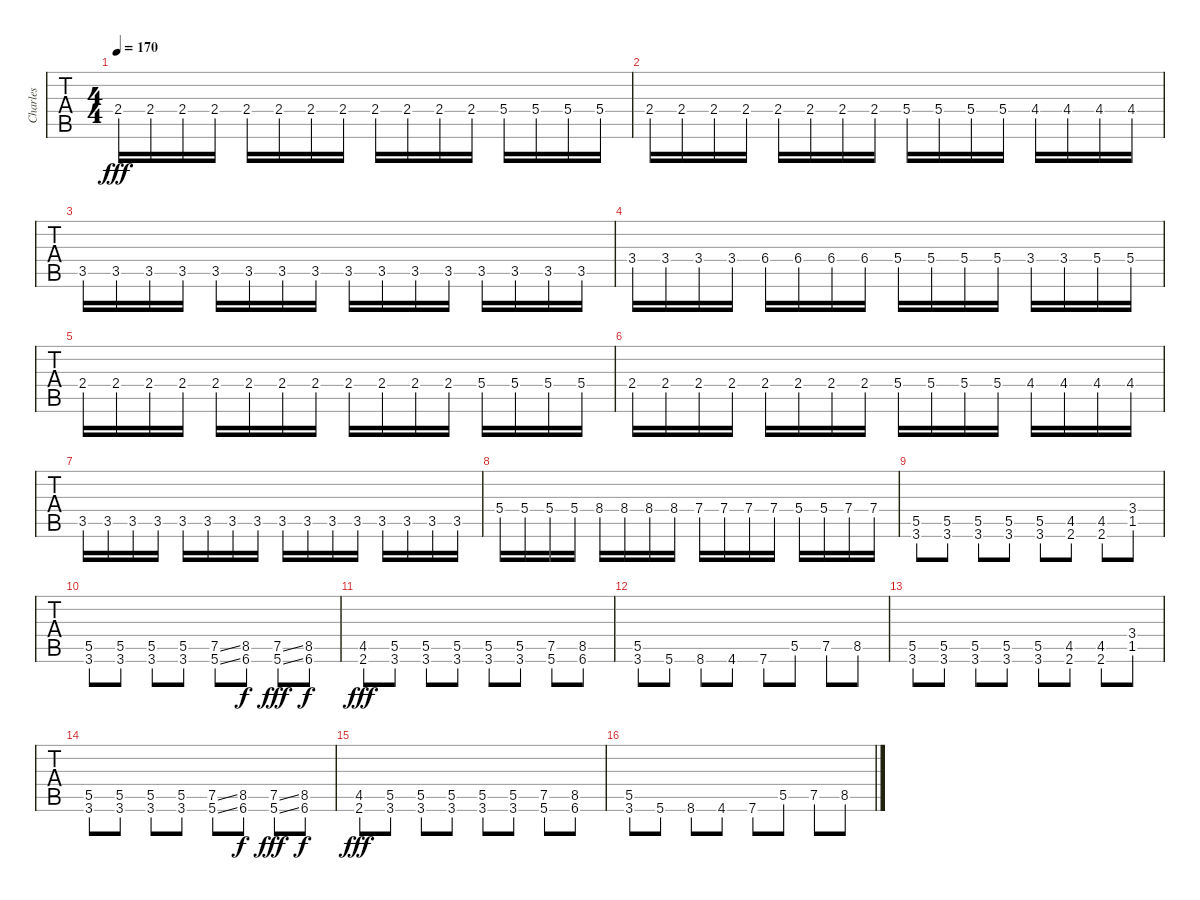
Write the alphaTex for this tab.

\track ("Charles" "Charles") {instrument distortionguitar}
\staff {tabs}
\tuning (D4 A3 F3 C3 G2 D2) {hide}
\ts (4 4)
\tempo 170
\clef g2
\ks c
2.4.16{dy fff} 2.4.16 2.4.16 2.4.16 2.4.16 2.4.16 2.4.16 2.4.16 2.4.16 2.4.16 2.4.16 2.4.16 5.4.16 5.4.16 5.4.16 5.4.16 |
2.4.16 2.4.16 2.4.16 2.4.16 2.4.16 2.4.16 2.4.16 2.4.16 5.4.16 5.4.16 5.4.16 5.4.16 4.4.16 4.4.16 4.4.16 4.4.16 |
3.5.16 3.5.16 3.5.16 3.5.16 3.5.16 3.5.16 3.5.16 3.5.16 3.5.16 3.5.16 3.5.16 3.5.16 3.5.16 3.5.16 3.5.16 3.5.16 |
3.4.16 3.4.16 3.4.16 3.4.16 6.4.16 6.4.16 6.4.16 6.4.16 5.4.16 5.4.16 5.4.16 5.4.16 3.4.16 3.4.16 5.4.16 5.4.16 |
2.4.16 2.4.16 2.4.16 2.4.16 2.4.16 2.4.16 2.4.16 2.4.16 2.4.16 2.4.16 2.4.16 2.4.16 5.4.16 5.4.16 5.4.16 5.4.16 |
2.4.16 2.4.16 2.4.16 2.4.16 2.4.16 2.4.16 2.4.16 2.4.16 5.4.16 5.4.16 5.4.16 5.4.16 4.4.16 4.4.16 4.4.16 4.4.16 |
3.5.16 3.5.16 3.5.16 3.5.16 3.5.16 3.5.16 3.5.16 3.5.16 3.5.16 3.5.16 3.5.16 3.5.16 3.5.16 3.5.16 3.5.16 3.5.16 |
5.4.16 5.4.16 5.4.16 5.4.16 8.4.16 8.4.16 8.4.16 8.4.16 7.4.16 7.4.16 7.4.16 7.4.16 5.4.16 5.4.16 7.4.16 7.4.16 |
(5.5 3.6).8 (5.5 3.6).8 (5.5 3.6).8 (5.5 3.6).8 (5.5 3.6).8 (4.5 2.6).8 (4.5 2.6).8 (3.4 1.5).8 |
(5.5 3.6).8 (5.5 3.6).8 (5.5 3.6).8 (5.5 3.6).8 (7.5{ss} 5.6{ss}).8 (8.5 6.6).8{dy f} (7.5{ss} 5.6{ss}).8{dy fff} (8.5 6.6).8{dy f} |
(4.5 2.6).8{dy fff} (5.5 3.6).8 (5.5 3.6).8 (5.5 3.6).8 (5.5 3.6).8 (5.5 3.6).8 (7.5 5.6).8 (8.5 6.6).8 |
(5.5 3.6).8 5.6.8 8.6.8 4.6.8 7.6.8 5.5.8 7.5.8 8.5.8 |
(5.5 3.6).8 (5.5 3.6).8 (5.5 3.6).8 (5.5 3.6).8 (5.5 3.6).8 (4.5 2.6).8 (4.5 2.6).8 (3.4 1.5).8 |
(5.5 3.6).8 (5.5 3.6).8 (5.5 3.6).8 (5.5 3.6).8 (7.5{ss} 5.6{ss}).8 (8.5 6.6).8{dy f} (7.5{ss} 5.6{ss}).8{dy fff} (8.5 6.6).8{dy f} |
(4.5 2.6).8{dy fff} (5.5 3.6).8 (5.5 3.6).8 (5.5 3.6).8 (5.5 3.6).8 (5.5 3.6).8 (7.5 5.6).8 (8.5 6.6).8 |
(5.5 3.6).8 5.6.8 8.6.8 4.6.8 7.6.8 5.5.8 7.5.8 8.5.8
